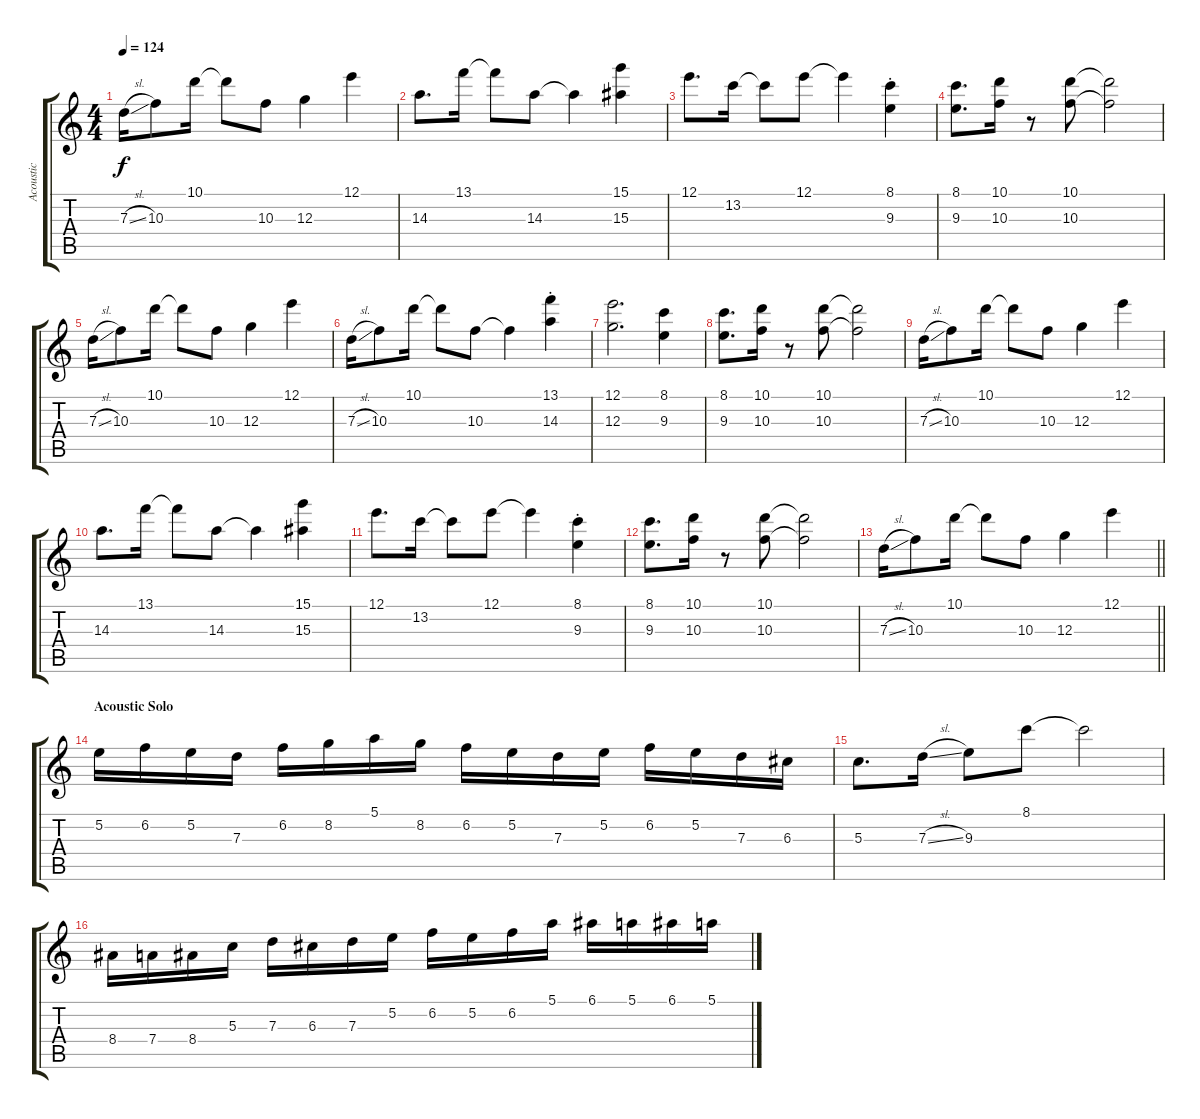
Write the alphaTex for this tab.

\track ("Acoustic" "Acoustic") {instrument acousticguitarsteel}
\staff {score tabs}
\tuning (E4 B3 G3 D3 A2 E2) {hide}
\ts (4 4)
\tempo 124
\clef g2
\ks c
7.3{sl}.16{dy f} 10.3.8 10.1.16 10.1{t}.8 10.3.8 12.3.4 12.1.4 |
14.3.8{d} 13.1.16 13.1{t}.8 14.3.8 14.3{t}.4 (15.1 15.3).4 |
12.1.8{d} 13.2.16 13.2{t}.8 12.1.8 12.1{t}.4 (8.1{st} 9.3{st}).4 |
(8.1 9.3).8{d} (10.1 10.3).16 r.8 (10.1 10.3).8 (10.1{t} 10.3{t}).2 |
7.3{sl}.16 10.3.8 10.1.16 10.1{t}.8 10.3.8 12.3.4 12.1.4 |
7.3{sl}.16 10.3.8 10.1.16 10.1{t}.8 10.3.8 10.3{t}.4 (13.1{st} 14.3{st}).4 |
(12.1 12.3).2{d} (8.1 9.3).4 |
(8.1 9.3).8{d} (10.1 10.3).16 r.8 (10.1 10.3).8 (10.1{t} 10.3{t}).2 |
7.3{sl}.16 10.3.8 10.1.16 10.1{t}.8 10.3.8 12.3.4 12.1.4 |
14.3.8{d} 13.1.16 13.1{t}.8 14.3.8 14.3{t}.4 (15.1 15.3).4 |
12.1.8{d} 13.2.16 13.2{t}.8 12.1.8 12.1{t}.4 (8.1{st} 9.3{st}).4 |
(8.1 9.3).8{d} (10.1 10.3).16 r.8 (10.1 10.3).8 (10.1{t} 10.3{t}).2 |
\barLineRight lightlight
7.3{sl}.16 10.3.8 10.1.16 10.1{t}.8 10.3.8 12.3.4 12.1.4 |
\section ("" "Acoustic Solo")
5.2.16{volume 16} 6.2.16 5.2.16 7.3.16 6.2.16 8.2.16 5.1.16 8.2.16 6.2.16 5.2.16 7.3.16 5.2.16 6.2.16 5.2.16 7.3.16 6.3.16 |
5.3.8{d} 7.3{sl}.16 9.3.8 8.1.8 8.1{t}.2 |
8.4.16 7.4.16 8.4.16 5.3.16 7.3.16 6.3.16 7.3.16 5.2.16 6.2.16 5.2.16 6.2.16 5.1.16 6.1.16 5.1.16 6.1.16 5.1.16
